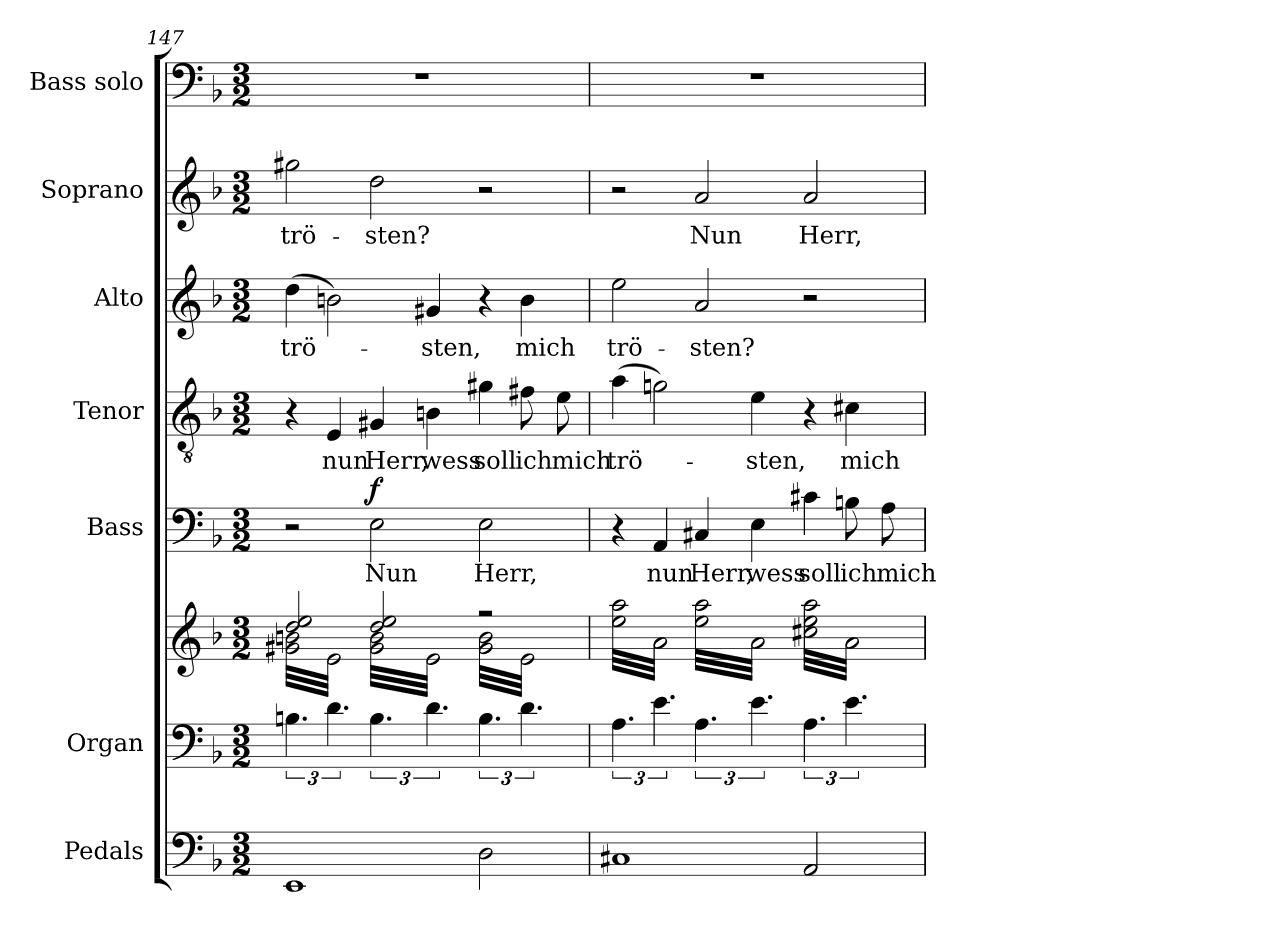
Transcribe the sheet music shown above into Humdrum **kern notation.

**kern	**kern	**kern	**kern	**text	**dynam	**kern	**text	**kern	**text	**kern	**text	**kern
*part7	*part6	*part6	*part5	*part5	*part5	*part4	*part4	*part3	*part3	*part2	*part2	*part1
*staff8	*staff7	*staff6	*staff5	*staff5	*staff5	*staff4	*staff4	*staff3	*staff3	*staff2	*staff2	*staff1
*I"Pedals	*I"Organ	*	*I"Bass	*	*	*I"Tenor	*	*I"Alto	*	*I"Soprano	*	*I"Bass solo
*I'Ped.	*I'Org.	*	*I'B.	*	*	*I'T.	*	*I'A.	*	*I'S.	*	*
*clefF4	*clefF4	*clefG2	*clefF4	*	*	*clefGv2	*	*clefG2	*	*clefG2	*	*clefF4
*	*	*	*	*	*	*ITrd7c12	*	*	*	*	*	*
*k[b-]	*k[b-]	*k[b-]	*k[b-]	*	*	*k[b-]	*	*k[b-]	*	*k[b-]	*	*k[b-]
*d:	*d:	*d:	*d:	*	*	*d:	*	*d:	*	*d:	*	*d:
*M3/2	*M3/2	*M3/2	*M3/2	*	*	*M3/2	*	*M3/2	*	*M3/2	*	*M3/2
=147	=147	=147	=147	=147	=147	=147	=147	=147	=147	=147	=147	=147
*	*	*^	*	*	*	*	*	*	*	*	*	*
!	!	!	!	!	!	!	!	!	!	!LO:LY:b:color=#000000	!	!	!
!	!	!	!	!	!	!	!	!	!	!	!	!LO:LY:b:color=#000000	!LO:N:vis=1
*	*	*tremolo	*	*	*	*	*	*	*	*	*	*	*
1EEi	6.Bni\	2ddi/ 2eei	32g#Xi\ 32bniLLL	2r	.	.	4r	.	(4ddi\	trö-	2gg#Xi\	trö-	1.r
.	.	.	32ei\	.	.	.	.	.	.	.	.	.	.
.	.	.	32g#Xi\ 32bni	.	.	.	.	.	.	.	.	.	.
.	.	.	32ei\	.	.	.	.	.	.	.	.	.	.
.	.	.	32g#Xi\ 32bni	.	.	.	.	.	.	.	.	.	.
.	.	.	32ei\	.	.	.	.	.	.	.	.	.	.
.	.	.	32g#Xi\ 32bni	.	.	.	.	.	.	.	.	.	.
.	.	.	32ei\	.	.	.	.	.	.	.	.	.	.
!	!	!	!	!	!	!	!	!LO:LY:b:color=#000000	!	!	!	!	!
.	6.di\	.	32g#Xi\ 32bni	.	.	.	4EEi/	nun	2bni\)	.	.	.	.
.	.	.	32ei\	.	.	.	.	.	.	.	.	.	.
.	.	.	32g#Xi\ 32bni	.	.	.	.	.	.	.	.	.	.
.	.	.	32ei\	.	.	.	.	.	.	.	.	.	.
.	.	.	32g#Xi\ 32bni	.	.	.	.	.	.	.	.	.	.
.	.	.	32ei\	.	.	.	.	.	.	.	.	.	.
.	.	.	32g#Xi\ 32bni	.	.	.	.	.	.	.	.	.	.
.	.	.	32ei\JJJ	.	.	.	.	.	.	.	.	.	.
!	!	!	!	!	!LO:LY:b:color=#000000	!	!	!	!	!	!	!	!
!	!	!	!	!	!	!	!	!LO:LY:b:color=#000000	!	!	!	!	!
!	!	!	!	!	!	!	!	!	!	!	!	!LO:LY:b:color=#000000	!
.	6.Bi\	2ddi/ 2eei	32g#i\ 32biLLL	2Ei\	Nun	f	4GG#Xi/	Herr,	.	.	2ddi\	-sten?	.
.	.	.	32ei\	.	.	.	.	.	.	.	.	.	.
.	.	.	32g#i\ 32bi	.	.	.	.	.	.	.	.	.	.
.	.	.	32ei\	.	.	.	.	.	.	.	.	.	.
.	.	.	32g#i\ 32bi	.	.	.	.	.	.	.	.	.	.
.	.	.	32ei\	.	.	.	.	.	.	.	.	.	.
.	.	.	32g#i\ 32bi	.	.	.	.	.	.	.	.	.	.
.	.	.	32ei\	.	.	.	.	.	.	.	.	.	.
!	!	!	!	!	!	!	!	!LO:LY:b:color=#000000	!	!	!	!	!
!	!	!	!	!	!	!	!	!	!	!LO:LY:b:color=#000000	!	!	!
.	6.di\	.	32g#i\ 32bi	.	.	.	4BBni\	wess	4g#Xi/	-sten,	.	.	.
.	.	.	32ei\	.	.	.	.	.	.	.	.	.	.
.	.	.	32g#i\ 32bi	.	.	.	.	.	.	.	.	.	.
.	.	.	32ei\	.	.	.	.	.	.	.	.	.	.
.	.	.	32g#i\ 32bi	.	.	.	.	.	.	.	.	.	.
.	.	.	32ei\	.	.	.	.	.	.	.	.	.	.
.	.	.	32g#i\ 32bi	.	.	.	.	.	.	.	.	.	.
.	.	.	32ei\JJJ	.	.	.	.	.	.	.	.	.	.
!	!	!	!	!	!LO:LY:b:color=#000000	!	!	!	!	!	!	!	!
!	!	!	!	!	!	!	!	!LO:LY:b:color=#000000	!	!	!	!	!
2Di\	6.Bi\	2r	32g#i\ 32biLLL	2Ei\	Herr,	.	4G#Xi\	soll	4r	.	2r	.	.
.	.	.	32ei\	.	.	.	.	.	.	.	.	.	.
.	.	.	32g#i\ 32bi	.	.	.	.	.	.	.	.	.	.
.	.	.	32ei\	.	.	.	.	.	.	.	.	.	.
.	.	.	32g#i\ 32bi	.	.	.	.	.	.	.	.	.	.
.	.	.	32ei\	.	.	.	.	.	.	.	.	.	.
.	.	.	32g#i\ 32bi	.	.	.	.	.	.	.	.	.	.
.	.	.	32ei\	.	.	.	.	.	.	.	.	.	.
!	!	!	!	!	!	!	!	!LO:LY:b:color=#000000	!	!	!	!	!
!	!	!	!	!	!	!	!	!	!	!LO:LY:b:color=#000000	!	!	!
.	6.di\	.	32g#i\ 32bi	.	.	.	8F#Xi\	ich	4bi\	mich	.	.	.
.	.	.	32ei\	.	.	.	.	.	.	.	.	.	.
.	.	.	32g#i\ 32bi	.	.	.	.	.	.	.	.	.	.
.	.	.	32ei\	.	.	.	.	.	.	.	.	.	.
!	!	!	!	!	!	!	!	!LO:LY:b:color=#000000	!	!	!	!	!
.	.	.	32g#i\ 32bi	.	.	.	8Ei\	mich	.	.	.	.	.
.	.	.	32ei\	.	.	.	.	.	.	.	.	.	.
.	.	.	32g#i\ 32bi	.	.	.	.	.	.	.	.	.	.
.	.	.	32ei\JJJ	.	.	.	.	.	.	.	.	.	.
*	*	*v	*v	*	*	*	*	*	*	*	*	*	*
=148	=148	=148	=148	=148	=148	=148	=148	=148	=148	=148	=148	=148
!	!	!	!	!	!	!	!LO:LY:b:color=#000000	!	!	!	!	!
!	!	!	!	!	!	!	!	!	!LO:LY:b:color=#000000	!	!	!LO:N:vis=1
1C#Xi	6.Ai\	32eei\ 32aaiLLL	4r	.	.	(4Ai\	trö-	2eei\	trö-	2r	.	1.r
.	.	32ai\	.	.	.	.	.	.	.	.	.	.
.	.	32eei\ 32aai	.	.	.	.	.	.	.	.	.	.
.	.	32ai\	.	.	.	.	.	.	.	.	.	.
.	.	32eei\ 32aai	.	.	.	.	.	.	.	.	.	.
.	.	32ai\	.	.	.	.	.	.	.	.	.	.
.	.	32eei\ 32aai	.	.	.	.	.	.	.	.	.	.
.	.	32ai\	.	.	.	.	.	.	.	.	.	.
!	!	!	!	!LO:LY:b:color=#000000	!	!	!	!	!	!	!	!
.	6.ei\	32eei\ 32aai	4AAi/	nun	.	2Gni\)	.	.	.	.	.	.
.	.	32ai\	.	.	.	.	.	.	.	.	.	.
.	.	32eei\ 32aai	.	.	.	.	.	.	.	.	.	.
.	.	32ai\	.	.	.	.	.	.	.	.	.	.
.	.	32eei\ 32aai	.	.	.	.	.	.	.	.	.	.
.	.	32ai\	.	.	.	.	.	.	.	.	.	.
.	.	32eei\ 32aai	.	.	.	.	.	.	.	.	.	.
.	.	32ai\JJJ	.	.	.	.	.	.	.	.	.	.
!	!	!	!	!LO:LY:b:color=#000000	!	!	!	!	!	!	!	!
!	!	!	!	!	!	!	!	!	!LO:LY:b:color=#000000	!	!	!
!	!	!	!	!	!	!	!	!	!	!	!LO:LY:b:color=#000000	!
.	6.Ai\	32eei\ 32aaiLLL	4C#Xi/	Herr,	.	.	.	2ai/	-sten?	2ai/	Nun	.
.	.	32ai\	.	.	.	.	.	.	.	.	.	.
.	.	32eei\ 32aai	.	.	.	.	.	.	.	.	.	.
.	.	32ai\	.	.	.	.	.	.	.	.	.	.
.	.	32eei\ 32aai	.	.	.	.	.	.	.	.	.	.
.	.	32ai\	.	.	.	.	.	.	.	.	.	.
.	.	32eei\ 32aai	.	.	.	.	.	.	.	.	.	.
.	.	32ai\	.	.	.	.	.	.	.	.	.	.
!	!	!	!	!LO:LY:b:color=#000000	!	!	!	!	!	!	!	!
!	!	!	!	!	!	!	!LO:LY:b:color=#000000	!	!	!	!	!
.	6.ei\	32eei\ 32aai	4Ei\	wess	.	4Ei\	-sten,	.	.	.	.	.
.	.	32ai\	.	.	.	.	.	.	.	.	.	.
.	.	32eei\ 32aai	.	.	.	.	.	.	.	.	.	.
.	.	32ai\	.	.	.	.	.	.	.	.	.	.
.	.	32eei\ 32aai	.	.	.	.	.	.	.	.	.	.
.	.	32ai\	.	.	.	.	.	.	.	.	.	.
.	.	32eei\ 32aai	.	.	.	.	.	.	.	.	.	.
.	.	32ai\JJJ	.	.	.	.	.	.	.	.	.	.
!	!	!	!	!LO:LY:b:color=#000000	!	!	!	!	!	!	!	!
!	!	!	!	!	!	!	!	!	!	!	!LO:LY:b:color=#000000	!
2AAi/	6.Ai\	32cc#Xi\ 32eei 32aaiLLL	4c#Xi\	soll	.	4r	.	2r	.	2ai/	Herr,	.
.	.	32ai\	.	.	.	.	.	.	.	.	.	.
.	.	32cc#Xi\ 32eei 32aai	.	.	.	.	.	.	.	.	.	.
.	.	32ai\	.	.	.	.	.	.	.	.	.	.
.	.	32cc#Xi\ 32eei 32aai	.	.	.	.	.	.	.	.	.	.
.	.	32ai\	.	.	.	.	.	.	.	.	.	.
.	.	32cc#Xi\ 32eei 32aai	.	.	.	.	.	.	.	.	.	.
.	.	32ai\	.	.	.	.	.	.	.	.	.	.
!	!	!	!	!LO:LY:b:color=#000000	!	!	!	!	!	!	!	!
!	!	!	!	!	!	!	!LO:LY:b:color=#000000	!	!	!	!	!
.	6.ei\	32cc#Xi\ 32eei 32aai	8Bni\	ich	.	4C#Xi\	mich	.	.	.	.	.
.	.	32ai\	.	.	.	.	.	.	.	.	.	.
.	.	32cc#Xi\ 32eei 32aai	.	.	.	.	.	.	.	.	.	.
.	.	32ai\	.	.	.	.	.	.	.	.	.	.
!	!	!	!	!LO:LY:b:color=#000000	!	!	!	!	!	!	!	!
.	.	32cc#Xi\ 32eei 32aai	8Ai\	mich	.	.	.	.	.	.	.	.
.	.	32ai\	.	.	.	.	.	.	.	.	.	.
.	.	32cc#Xi\ 32eei 32aai	.	.	.	.	.	.	.	.	.	.
.	.	32ai\JJJ	.	.	.	.	.	.	.	.	.	.
*	*	*Xtremolo	*	*	*	*	*	*	*	*	*	*
.	.	.	.	.	.	.	.	.	.	.	.	.
.	.	.	.	.	.	.	.	.	.	.	.	.
.	.	.	.	.	.	.	.	.	.	.	.	.
.	.	.	.	.	.	.	.	.	.	.	.	.
.	.	.	.	.	.	.	.	.	.	.	.	.
.	.	.	.	.	.	.	.	.	.	.	.	.
.	.	.	.	.	.	.	.	.	.	.	.	.
.	.	.	.	.	.	.	.	.	.	.	.	.
=	=	=	=	=	=	=	=	=	=	=	=	=
*-	*-	*-	*-	*-	*-	*-	*-	*-	*-	*-	*-	*-
